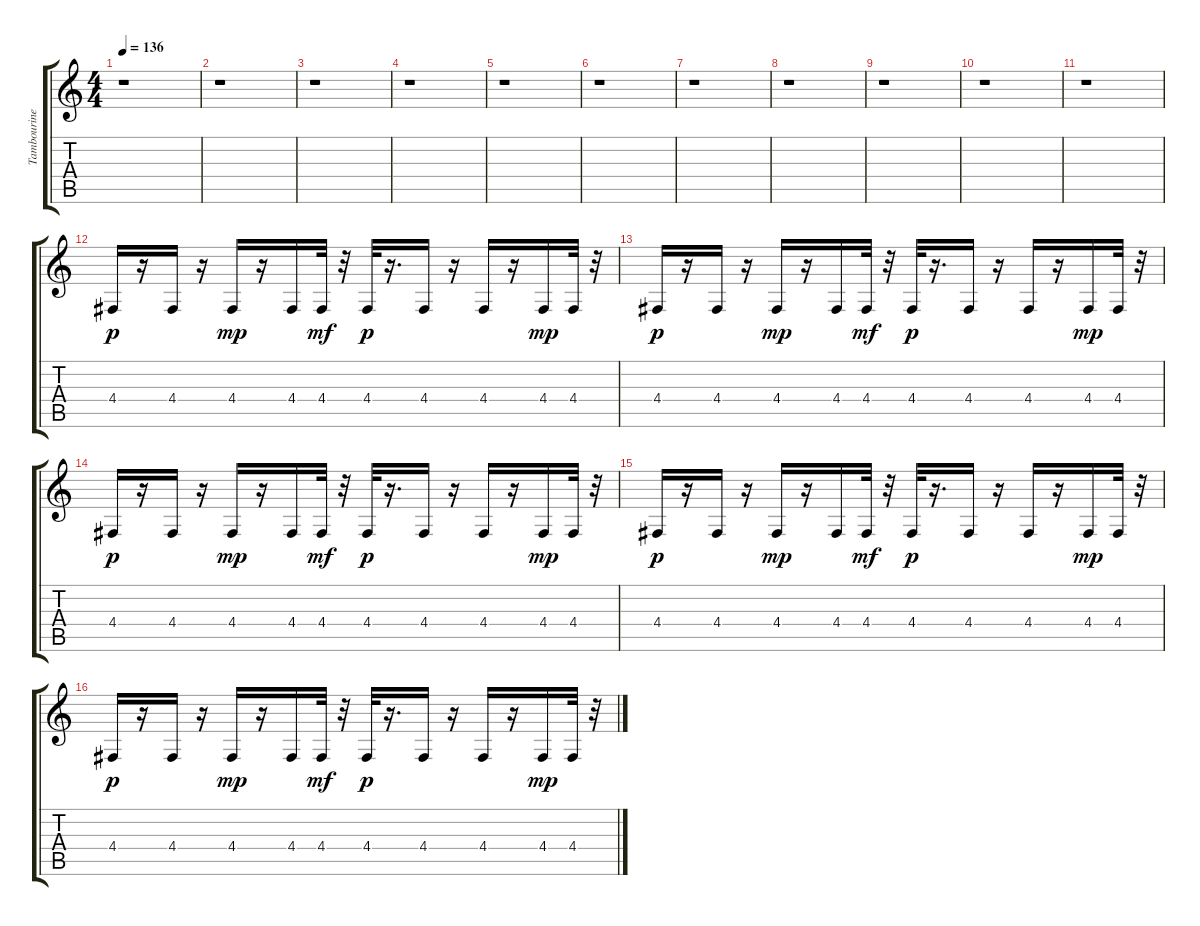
\track ("Tambourine" "Tambourine") {instrument reversecymbal}
\staff {score tabs}
\tuning (E4 B3 G3 D3 A2 E2) {hide}
\ts (4 4)
\tempo 136
\clef g2
\ks c
r.1{dy mp} |
r.1 |
r.1 |
r.1 |
r.1 |
r.1 |
r.1 |
r.1 |
r.1 |
r.1 |
r.1 |
4.4.16{dy p} r.16 4.4.16 r.16 4.4.16{dy mp} r.16 4.4.16 4.4.32{dy mf} r.32 4.4.32{dy p} r.16{d} 4.4.16 r.16 4.4.16 r.16 4.4.16{dy mp} 4.4.32 r.32 |
4.4.16{dy p} r.16 4.4.16 r.16 4.4.16{dy mp} r.16 4.4.16 4.4.32{dy mf} r.32 4.4.32{dy p} r.16{d} 4.4.16 r.16 4.4.16 r.16 4.4.16{dy mp} 4.4.32 r.32 |
4.4.16{dy p} r.16 4.4.16 r.16 4.4.16{dy mp} r.16 4.4.16 4.4.32{dy mf} r.32 4.4.32{dy p} r.16{d} 4.4.16 r.16 4.4.16 r.16 4.4.16{dy mp} 4.4.32 r.32 |
4.4.16{dy p} r.16 4.4.16 r.16 4.4.16{dy mp} r.16 4.4.16 4.4.32{dy mf} r.32 4.4.32{dy p} r.16{d} 4.4.16 r.16 4.4.16 r.16 4.4.16{dy mp} 4.4.32 r.32 |
4.4.16{dy p} r.16 4.4.16 r.16 4.4.16{dy mp} r.16 4.4.16 4.4.32{dy mf} r.32 4.4.32{dy p} r.16{d} 4.4.16 r.16 4.4.16 r.16 4.4.16{dy mp} 4.4.32 r.32
